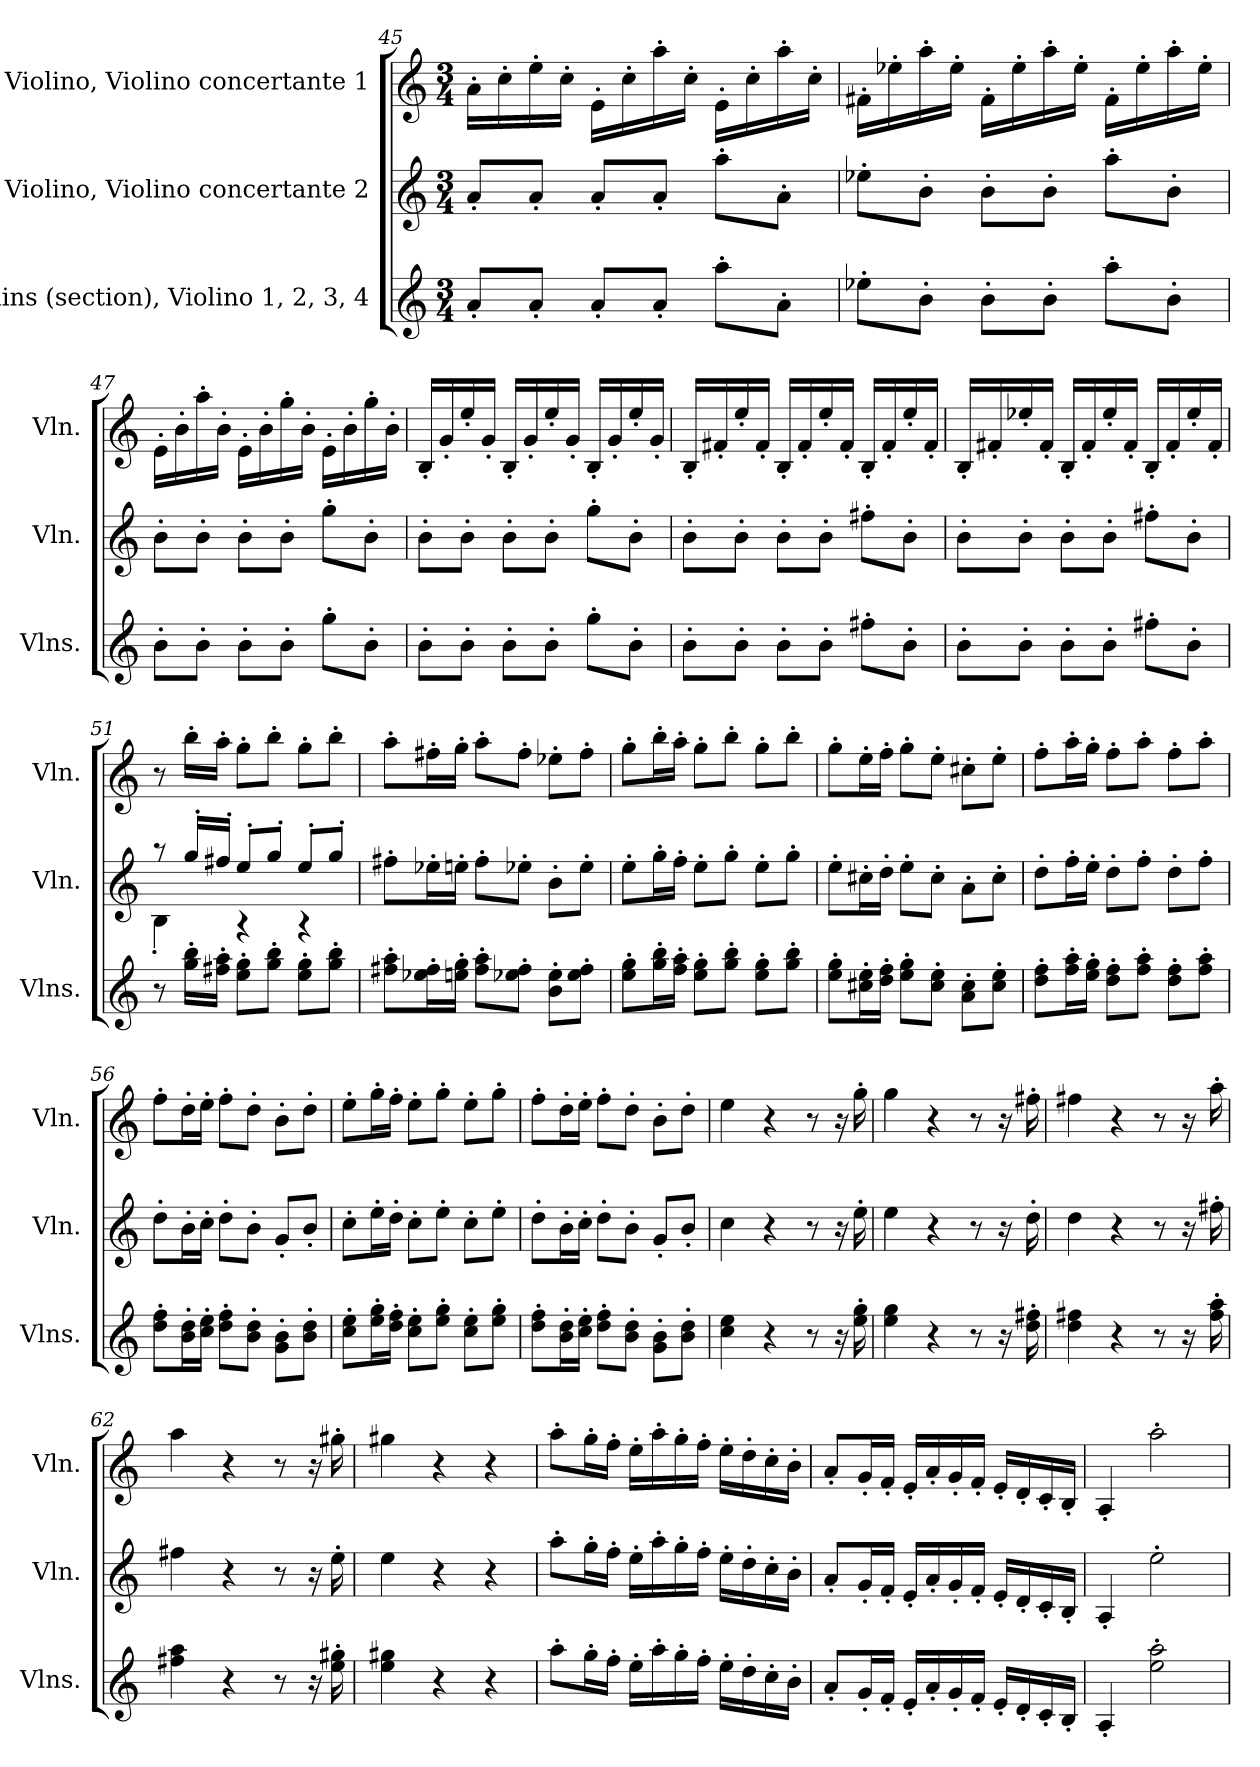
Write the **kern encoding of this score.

**kern	**kern	**kern
*part3	*part2	*part1
*staff3	*staff2	*staff1
*I"Violins (section), Violino 1, 2, 3, 4	*I"Violino, Violino concertante 2	*I"Violino, Violino concertante 1
*I'Vlns.	*I'Vln.	*I'Vln.
!!LO:LB:g=z
*clefG2	*clefG2	*clefG2
*k[]	*k[]	*k[]
*M3/4	*M3/4	*M3/4
=45	=45	=45
8a'/L	8a'/L	16a'\LL
.	.	16cc'\
8a'/J	8a'/J	16ee'\
.	.	16cc'\JJ
8a'/L	8a'/L	16e'\LL
.	.	16cc'\
8a'/J	8a'/J	16aa'\
.	.	16cc'\JJ
8aa'\L	8aa'\L	16e'\LL
.	.	16cc'\
8a'\J	8a'\J	16aa'\
.	.	16cc'\JJ
=46	=46	=46
8ee-X'\L	8ee-X'\L	16f#X'\LL
.	.	16ee-X'\
8b'\J	8b'\J	16aa'\
.	.	16ee-'\JJ
8b'\L	8b'\L	16f#'\LL
.	.	16ee-'\
8b'\J	8b'\J	16aa'\
.	.	16ee-'\JJ
8aa'\L	8aa'\L	16f#'\LL
.	.	16ee-'\
8b'\J	8b'\J	16aa'\
.	.	16ee-'\JJ
=47	=47	=47
8b'\L	8b'\L	16e'\LL
.	.	16b'\
8b'\J	8b'\J	16aa'\
.	.	16b'\JJ
8b'\L	8b'\L	16e'\LL
.	.	16b'\
8b'\J	8b'\J	16gg'\
.	.	16b'\JJ
8gg'\L	8gg'\L	16e'\LL
.	.	16b'\
8b'\J	8b'\J	16gg'\
.	.	16b'\JJ
!!LO:LB:g=z
=48	=48	=48
8b'\L	8b'\L	16B'/LL
.	.	16g'/
8b'\J	8b'\J	16ee'/
.	.	16g'/JJ
8b'\L	8b'\L	16B'/LL
.	.	16g'/
8b'\J	8b'\J	16ee'/
.	.	16g'/JJ
8gg'\L	8gg'\L	16B'/LL
.	.	16g'/
8b'\J	8b'\J	16ee'/
.	.	16g'/JJ
=49	=49	=49
8b'\L	8b'\L	16B'/LL
.	.	16f#X'/
8b'\J	8b'\J	16ee'/
.	.	16f#'/JJ
8b'\L	8b'\L	16B'/LL
.	.	16f#'/
8b'\J	8b'\J	16ee'/
.	.	16f#'/JJ
8ff#X'\L	8ff#X'\L	16B'/LL
.	.	16f#'/
8b'\J	8b'\J	16ee'/
.	.	16f#'/JJ
=50	=50	=50
8b'\L	8b'\L	16B'/LL
.	.	16f#X'/
8b'\J	8b'\J	16ee-X'/
.	.	16f#'/JJ
8b'\L	8b'\L	16B'/LL
.	.	16f#'/
8b'\J	8b'\J	16ee-'/
.	.	16f#'/JJ
8ff#X'\L	8ff#X'\L	16B'/LL
.	.	16f#'/
8b'\J	8b'\J	16ee-'/
.	.	16f#'/JJ
!!LO:LB:g=z
=51	=51	=51
*	*^	*
8r	8r	4B'\	8r
16gg\' 16bb\'LL	16gg'/LL	.	16bb'\LL
16ff#X\' 16aa\'JJ	16ff#X'/JJ	.	16aa'\JJ
8ee\' 8gg\'L	8ee'/L	4r	8gg'\L
8gg\' 8bb\'J	8gg'/J	.	8bb'\J
8ee\' 8gg\'L	8ee'/L	4r	8gg'\L
8gg\' 8bb\'J	8gg'/J	.	8bb'\J
*	*v	*v	*
=52	=52	=52
8ff#X\' 8aa\'L	8ff#X'\L	8aa'\L
16ee-X\' 16ff#\'L	16ee-X'\L	16ff#X'\L
16een\' 16gg\'JJ	16een'\JJ	16gg'\JJ
8ff#\' 8aa\'L	8ff#'\L	8aa'\L
8ee-X\' 8ff#\'J	8ee-X'\J	8ff#'\J
8b\' 8ee-\'L	8b'\L	8ee-X'\L
8ee-\' 8ff#\'J	8ee-'\J	8ff#'\J
=53	=53	=53
8ee\' 8gg\'L	8ee'\L	8gg'\L
16gg\' 16bb\'L	16gg'\L	16bb'\L
16ff\' 16aa\'JJ	16ff'\JJ	16aa'\JJ
8ee\' 8gg\'L	8ee'\L	8gg'\L
8gg\' 8bb\'J	8gg'\J	8bb'\J
8ee\' 8gg\'L	8ee'\L	8gg'\L
8gg\' 8bb\'J	8gg'\J	8bb'\J
=54	=54	=54
8ee\' 8gg\'L	8ee'\L	8gg'\L
16cc#X\' 16ee\'L	16cc#X'\L	16ee'\L
16dd\' 16ff\'JJ	16dd'\JJ	16ff'\JJ
8ee\' 8gg\'L	8ee'\L	8gg'\L
8cc#\' 8ee\'J	8cc#'\J	8ee'\J
8a\' 8cc#\'L	8a'\L	8cc#X'\L
8cc#\' 8ee\'J	8cc#'\J	8ee'\J
!!LO:LB:g=z
=55	=55	=55
8dd\' 8ff\'L	8dd'\L	8ff'\L
16ff\' 16aa\'L	16ff'\L	16aa'\L
16ee\' 16gg\'JJ	16ee'\JJ	16gg'\JJ
8dd\' 8ff\'L	8dd'\L	8ff'\L
8ff\' 8aa\'J	8ff'\J	8aa'\J
8dd\' 8ff\'L	8dd'\L	8ff'\L
8ff\' 8aa\'J	8ff'\J	8aa'\J
=56	=56	=56
8dd\' 8ff\'L	8dd'\L	8ff'\L
16b\' 16dd\'L	16b'\L	16dd'\L
16cc\' 16ee\'JJ	16cc'\JJ	16ee'\JJ
8dd\' 8ff\'L	8dd'\L	8ff'\L
8b\' 8dd\'J	8b'\J	8dd'\J
8g\' 8b\'L	8g'/L	8b'\L
8b\' 8dd\'J	8b'/J	8dd'\J
=57	=57	=57
8cc\' 8ee\'L	8cc'\L	8ee'\L
16ee\' 16gg\'L	16ee'\L	16gg'\L
16dd\' 16ff\'JJ	16dd'\JJ	16ff'\JJ
8cc\' 8ee\'L	8cc'\L	8ee'\L
8ee\' 8gg\'J	8ee'\J	8gg'\J
8cc\' 8ee\'L	8cc'\L	8ee'\L
8ee\' 8gg\'J	8ee'\J	8gg'\J
=58	=58	=58
8dd\' 8ff\'L	8dd'\L	8ff'\L
16b\' 16dd\'L	16b'\L	16dd'\L
16cc\' 16ee\'JJ	16cc'\JJ	16ee'\JJ
8dd\' 8ff\'L	8dd'\L	8ff'\L
8b\' 8dd\'J	8b'\J	8dd'\J
8g\' 8b\'L	8g'/L	8b'\L
8b\' 8dd\'J	8b'/J	8dd'\J
=59	=59	=59
4cc\ 4ee\	4cc\	4ee\
4r	4r	4r
8r	8r	8r
16r	16r	16r
16ee\' 16gg\'	16ee'\	16gg'\
!!LO:PB:g=z
=60	=60	=60
4ee\ 4gg\	4ee\	4gg\
4r	4r	4r
8r	8r	8r
16r	16r	16r
16dd\' 16ff#X\'	16dd'\	16ff#X'\
=61	=61	=61
4dd\ 4ff#X\	4dd\	4ff#X\
4r	4r	4r
8r	8r	8r
16r	16r	16r
16ff#\' 16aa\'	16ff#X'\	16aa'\
=62	=62	=62
4ff#X\ 4aa\	4ff#X\	4aa\
4r	4r	4r
8r	8r	8r
16r	16r	16r
16ee\' 16gg#X\'	16ee'\	16gg#X'\
=63	=63	=63
4ee\ 4gg#X\	4ee\	4gg#X\
4r	4r	4r
4r	4r	4r
=64	=64	=64
8aa'\L	8aa'\L	8aa'\L
16gg'\L	16gg'\L	16gg'\L
16ff'\JJ	16ff'\JJ	16ff'\JJ
16ee'\LL	16ee'\LL	16ee'\LL
16aa'\	16aa'\	16aa'\
16gg'\	16gg'\	16gg'\
16ff'\JJ	16ff'\JJ	16ff'\JJ
16ee'\LL	16ee'\LL	16ee'\LL
16dd'\	16dd'\	16dd'\
16cc'\	16cc'\	16cc'\
16b'\JJ	16b'\JJ	16b'\JJ
!!LO:LB:g=z
=65	=65	=65
8a'/L	8a'/L	8a'/L
16g'/L	16g'/L	16g'/L
16f'/JJ	16f'/JJ	16f'/JJ
16e'/LL	16e'/LL	16e'/LL
16a'/	16a'/	16a'/
16g'/	16g'/	16g'/
16f'/JJ	16f'/JJ	16f'/JJ
16e'/LL	16e'/LL	16e'/LL
16d'/	16d'/	16d'/
16c'/	16c'/	16c'/
16B'/JJ	16B'/JJ	16B'/JJ
=66	=66	=66
4A'/	4A'/	4A'/
2ee\' 2aa\'	2ee'\	2aa'\
=	=	=
*-	*-	*-
